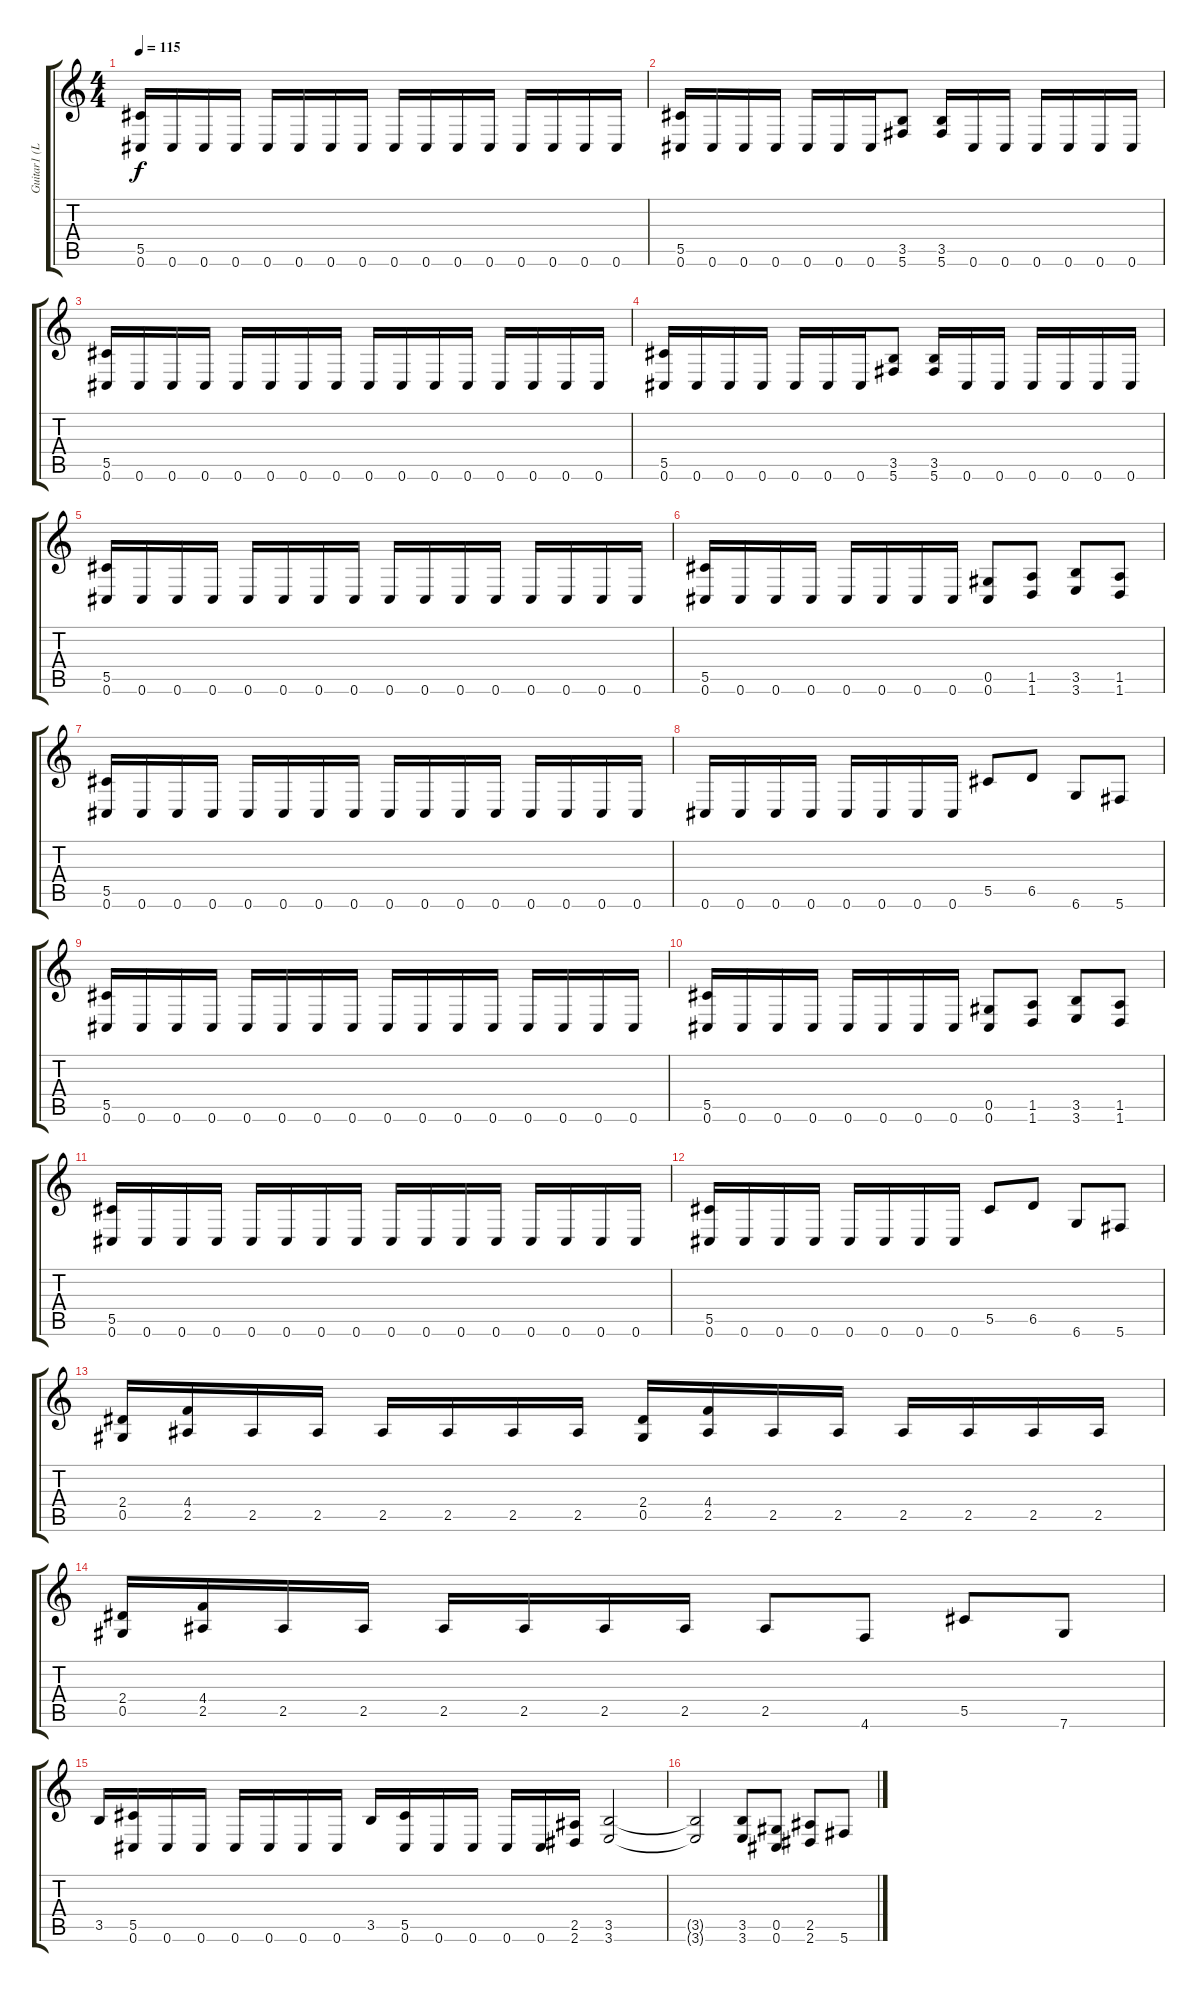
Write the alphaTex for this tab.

\track ("Guitar1 (Lowest dropped to C#)" "Guitar1 (L") {instrument overdrivenguitar}
\staff {score tabs}
\tuning (Eb4 Bb3 Gb3 Db3 Ab2 Db2) {hide}
\ts (4 4)
\tempo 115
\clef g2
\ks c
(5.5 0.6).16{dy f} 0.6.16 0.6.16 0.6.16 0.6.16 0.6.16 0.6.16 0.6.16 0.6.16 0.6.16 0.6.16 0.6.16 0.6.16 0.6.16 0.6.16 0.6.16 |
(5.5 0.6).16 0.6.16 0.6.16 0.6.16 0.6.16 0.6.16 0.6.16 (3.5 5.6).8 (3.5 5.6).16 0.6.16 0.6.16 0.6.16 0.6.16 0.6.16 0.6.16 |
(5.5 0.6).16 0.6.16 0.6.16 0.6.16 0.6.16 0.6.16 0.6.16 0.6.16 0.6.16 0.6.16 0.6.16 0.6.16 0.6.16 0.6.16 0.6.16 0.6.16 |
(5.5 0.6).16 0.6.16 0.6.16 0.6.16 0.6.16 0.6.16 0.6.16 (3.5 5.6).8 (3.5 5.6).16 0.6.16 0.6.16 0.6.16 0.6.16 0.6.16 0.6.16 |
(5.5 0.6).16 0.6.16 0.6.16 0.6.16 0.6.16 0.6.16 0.6.16 0.6.16 0.6.16 0.6.16 0.6.16 0.6.16 0.6.16 0.6.16 0.6.16 0.6.16 |
(5.5 0.6).16 0.6.16 0.6.16 0.6.16 0.6.16 0.6.16 0.6.16 0.6.16 (0.5 0.6).8 (1.5 1.6).8 (3.5 3.6).8 (1.5 1.6).8 |
(5.5 0.6).16 0.6.16 0.6.16 0.6.16 0.6.16 0.6.16 0.6.16 0.6.16 0.6.16 0.6.16 0.6.16 0.6.16 0.6.16 0.6.16 0.6.16 0.6.16 |
0.6.16 0.6.16 0.6.16 0.6.16 0.6.16 0.6.16 0.6.16 0.6.16 5.5.8 6.5.8 6.6.8 5.6.8 |
(5.5 0.6).16 0.6.16 0.6.16 0.6.16 0.6.16 0.6.16 0.6.16 0.6.16 0.6.16 0.6.16 0.6.16 0.6.16 0.6.16 0.6.16 0.6.16 0.6.16 |
(5.5 0.6).16 0.6.16 0.6.16 0.6.16 0.6.16 0.6.16 0.6.16 0.6.16 (0.5 0.6).8 (1.5 1.6).8 (3.5 3.6).8 (1.5 1.6).8 |
(5.5 0.6).16 0.6.16 0.6.16 0.6.16 0.6.16 0.6.16 0.6.16 0.6.16 0.6.16 0.6.16 0.6.16 0.6.16 0.6.16 0.6.16 0.6.16 0.6.16 |
(5.5 0.6).16 0.6.16 0.6.16 0.6.16 0.6.16 0.6.16 0.6.16 0.6.16 5.5.8 6.5.8 6.6.8 5.6.8 |
(2.4 0.5).16 (4.4 2.5).16 2.5.16 2.5.16 2.5.16 2.5.16 2.5.16 2.5.16 (2.4 0.5).16 (4.4 2.5).16 2.5.16 2.5.16 2.5.16 2.5.16 2.5.16 2.5.16 |
(2.4 0.5).16 (4.4 2.5).16 2.5.16 2.5.16 2.5.16 2.5.16 2.5.16 2.5.16 2.5.8 4.6.8 5.5.8 7.6.8 |
3.5.16 (5.5 0.6).16 0.6.16 0.6.16 0.6.16 0.6.16 0.6.16 0.6.16 3.5.16 (5.5 0.6).16 0.6.16 0.6.16 0.6.16 0.6.16 (2.5 2.6).16 (3.5 3.6).2 |
(3.5{t} 3.6{t}).2 (3.5 3.6).8 (0.5 0.6).8 (2.5 2.6).8 5.6.8
